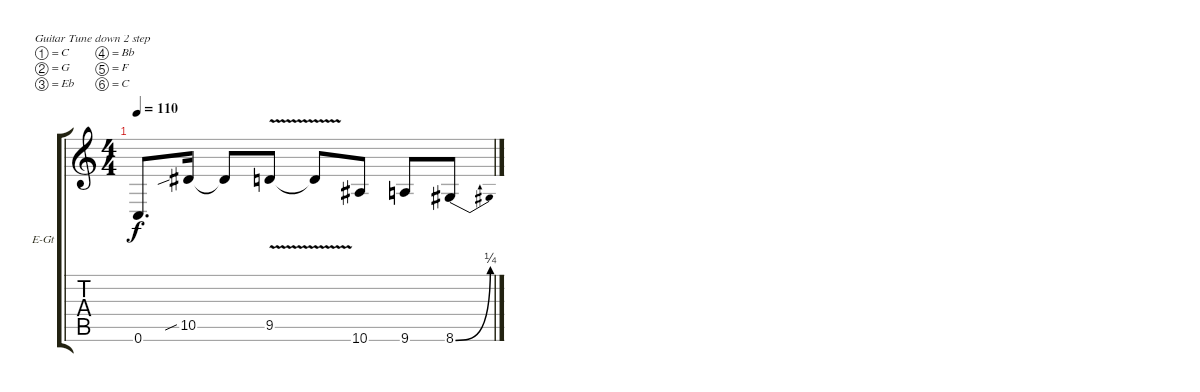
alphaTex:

\defaultSystemsLayout 4
\bracketExtendMode groupsimilarinstruments
\firstSystemTrackNameOrientation horizontal
\otherSystemsTrackNameOrientation horizontal
\track ("Electric Guitar 2" "E-Gt") {instrument distortionguitar}
\staff {score tabs}
\tuning (C4 G3 Eb3 Bb2 F2 C2)
\ts (4 4)
\tempo 110
\clef g2
\ks c
0.6.8{d dy f} 10.5{sib}.16 10.5{t}.8 9.5{v}.8 9.5{t}.8 10.6.8 9.6.8 8.6{be (bend 0 0 12 1)}.8
